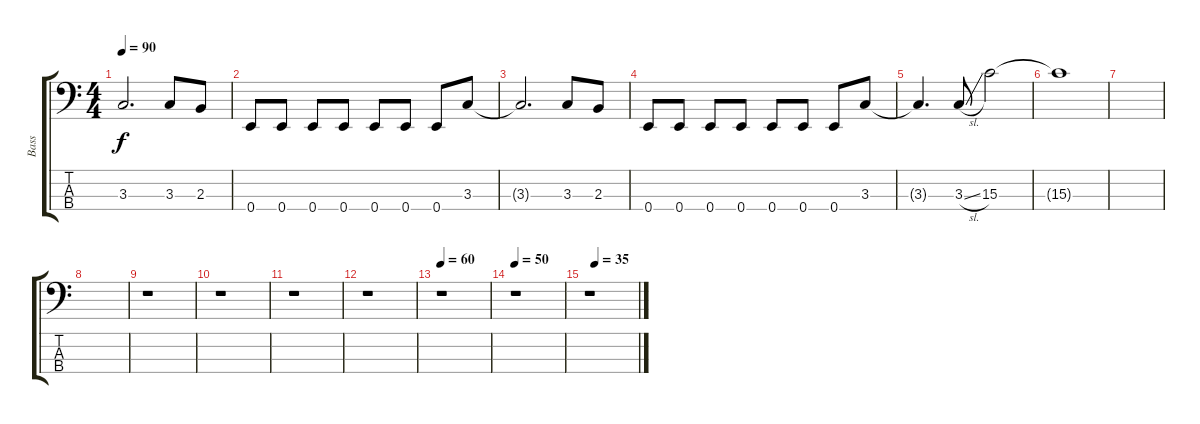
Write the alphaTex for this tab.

\track ("Bass" "Bass") {instrument electricbassfinger}
\staff {score tabs}
\tuning (G2 D2 A1 E1) {hide}
\ts (4 4)
\tempo 90
\clef f4
\ks c
3.3{t}.2{d dy f} 3.3.8 2.3.8 |
0.4.8 0.4.8 0.4.8 0.4.8 0.4.8 0.4.8 0.4.8 3.3.8 |
3.3{t}.2{d} 3.3.8 2.3.8 |
0.4.8 0.4.8 0.4.8 0.4.8 0.4.8 0.4.8 0.4.8 3.3.8 |
3.3{t}.4{d} 3.3{sl}.8 15.3.2 |
15.3{t}.1{volume 3} |
|
|
r.1 |
r.1 |
r.1 |
r.1 |
\tempo 60
r.1 |
\tempo 50
r.1 |
\tempo (35 0.125)
r.1
